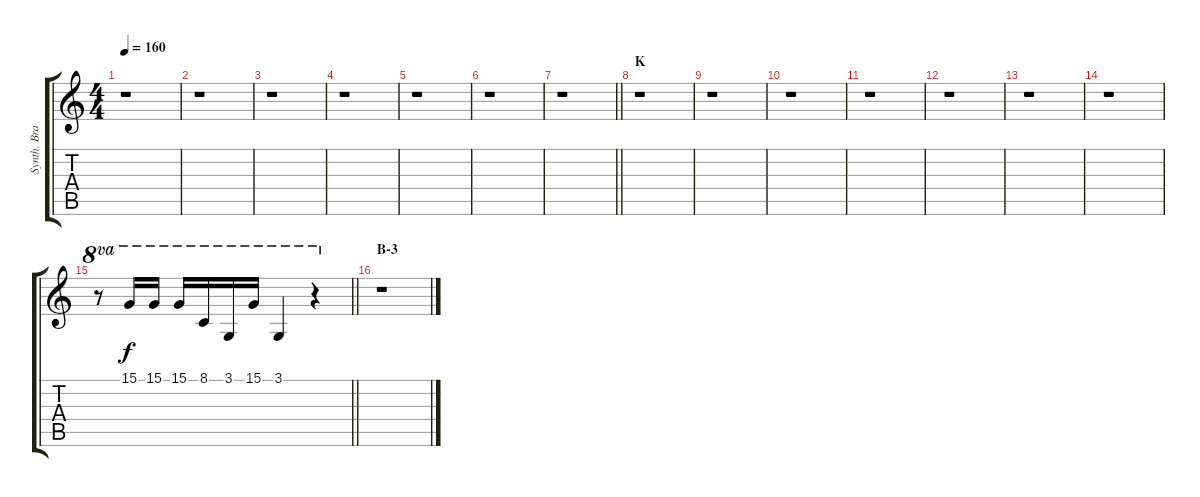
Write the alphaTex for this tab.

\track ("Synth. Brass" "Synth. Bra") {instrument synthbrass1}
\staff {score tabs}
\tuning (E4 B3 G3 D3 A2 E2) {hide}
\ts (4 4)
\tempo 160
\clef g2
\ks c
r.1{dy f} |
r.1 |
r.1 |
r.1 |
r.1 |
r.1 |
\barLineRight lightlight
r.1 |
\section ("" "K")
r.1 |
r.1 |
r.1 |
r.1 |
r.1 |
r.1 |
r.1 |
\barLineRight lightlight
r.8{ot 8va} 15.1.16{ot 8va} 15.1.16{ot 8va} 15.1.16{ot 8va} 8.1.16{ot 8va} 3.1.16{ot 8va} 15.1.16{ot 8va} 3.1.4{ot 8va} r.4{ot 8va} |
\section ("" "B-3")
r.1
